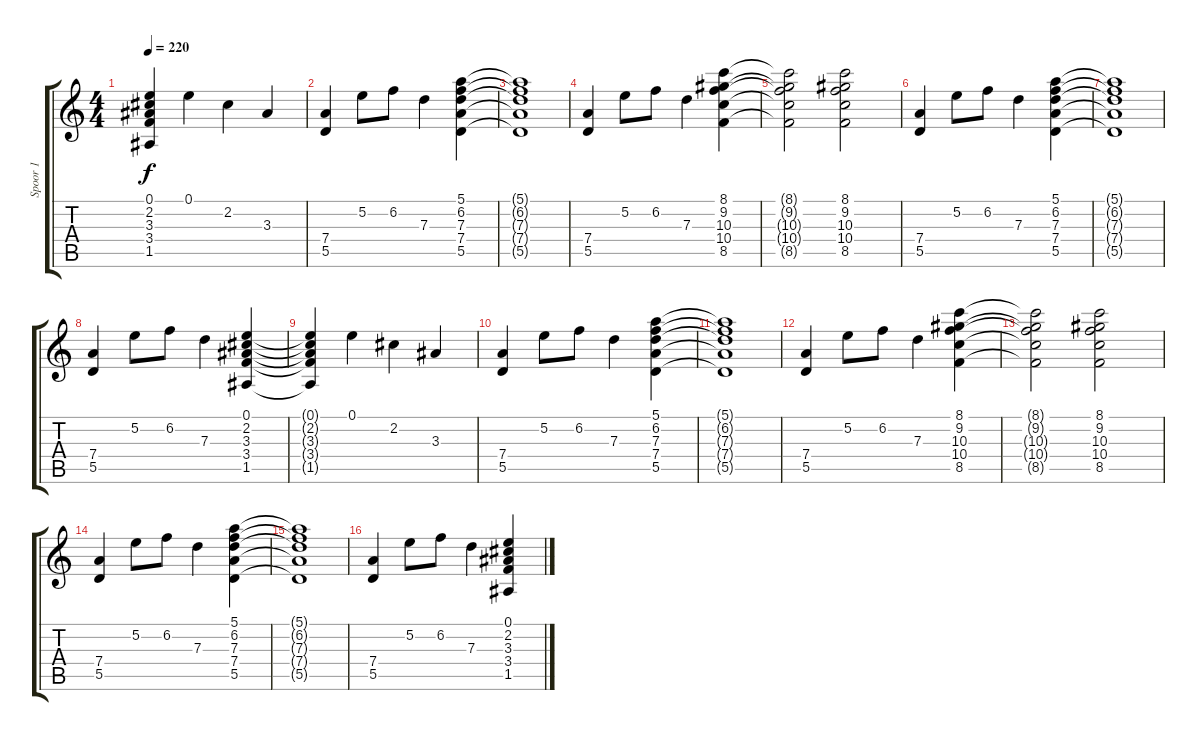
\track ("Spoor 1" "Spoor 1") {instrument overdrivenguitar}
\staff {score tabs}
\tuning (E4 B3 G3 D3 A2 E2) {hide}
\ts (4 4)
\tempo 220
\clef g2
\ks c
(0.1{t} 2.2{t} 3.3{t} 3.4{t} 1.5{t}).4{dy f} 0.1.4 2.2.4 3.3.4 |
(7.4 5.5).4 5.2.8 6.2.8 7.3.4 (5.1 6.2 7.3 7.4 5.5).4 |
(5.1{t} 6.2{t} 7.3{t} 7.4{t} 5.5{t}).1 |
(7.4 5.5).4 5.2.8 6.2.8 7.3.4 (8.1 9.2 10.3 10.4 8.5).4 |
(8.1{t} 9.2{t} 10.3{t} 10.4{t} 8.5{t}).2 (8.1 9.2 10.3 10.4 8.5).2 |
(7.4 5.5).4 5.2.8 6.2.8 7.3.4 (5.1 6.2 7.3 7.4 5.5).4 |
(5.1{t} 6.2{t} 7.3{t} 7.4{t} 5.5{t}).1 |
(7.4 5.5).4 5.2.8 6.2.8 7.3.4 (0.1 2.2 3.3 3.4 1.5).4 |
(0.1{t} 2.2{t} 3.3{t} 3.4{t} 1.5{t}).4 0.1.4 2.2.4 3.3.4 |
(7.4 5.5).4 5.2.8 6.2.8 7.3.4 (5.1 6.2 7.3 7.4 5.5).4 |
(5.1{t} 6.2{t} 7.3{t} 7.4{t} 5.5{t}).1 |
(7.4 5.5).4 5.2.8 6.2.8 7.3.4 (8.1 9.2 10.3 10.4 8.5).4 |
(8.1{t} 9.2{t} 10.3{t} 10.4{t} 8.5{t}).2 (8.1 9.2 10.3 10.4 8.5).2 |
(7.4 5.5).4 5.2.8 6.2.8 7.3.4 (5.1 6.2 7.3 7.4 5.5).4 |
(5.1{t} 6.2{t} 7.3{t} 7.4{t} 5.5{t}).1 |
(7.4 5.5).4 5.2.8 6.2.8 7.3.4 (0.1 2.2 3.3 3.4 1.5).4
